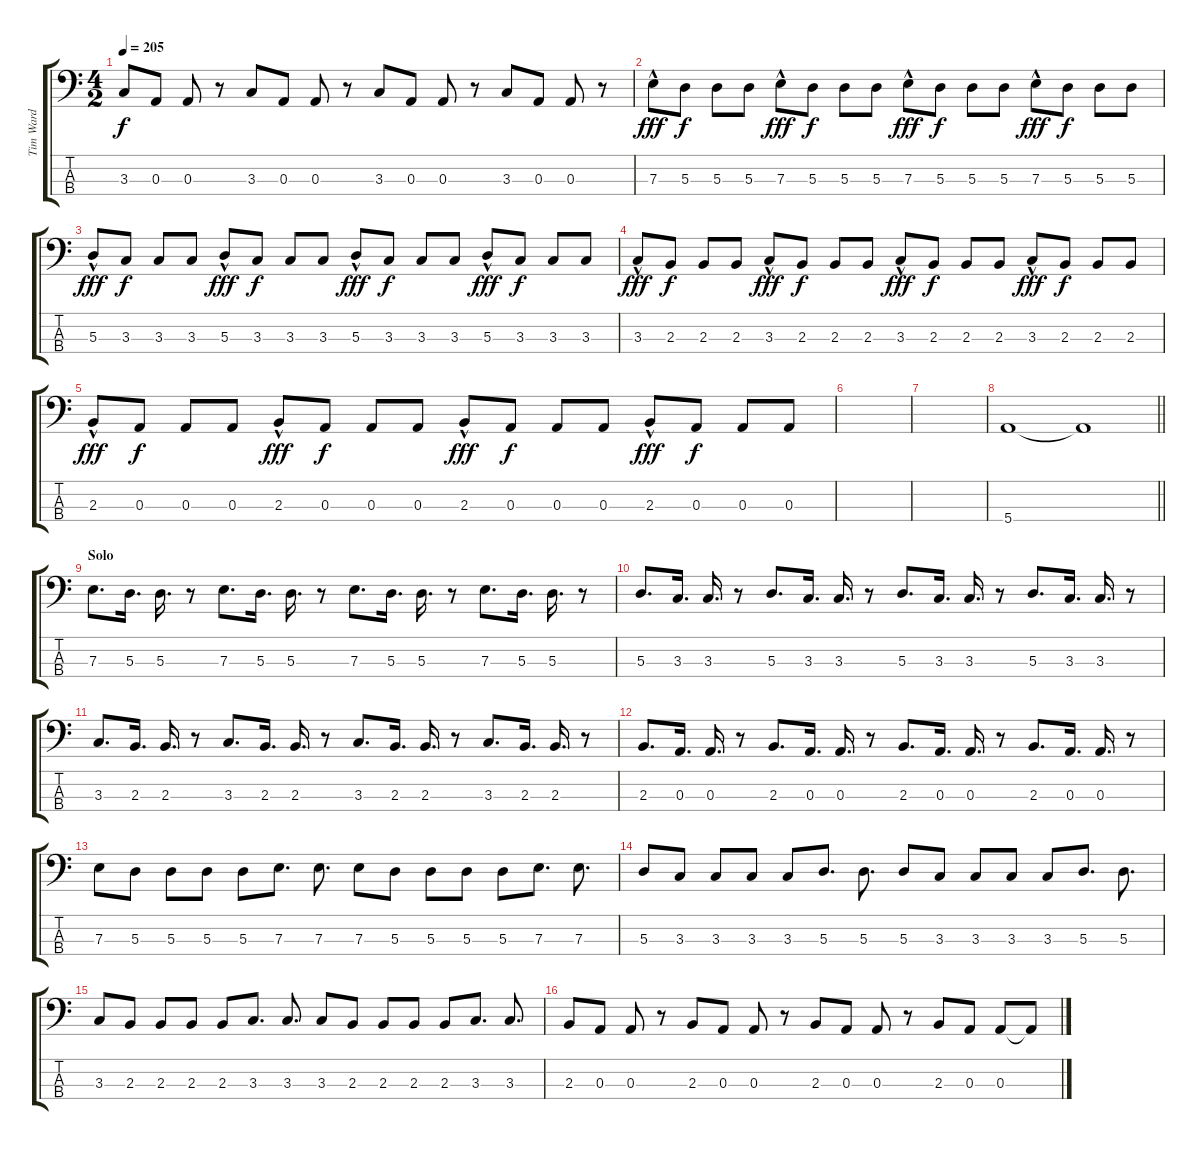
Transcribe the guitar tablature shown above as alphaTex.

\track ("Tim Ward" "Tim Ward") {instrument electricbasspick}
\staff {score tabs}
\tuning (G2 D2 A1 E1) {hide}
\ts (4 2)
\tempo 205
\clef f4
\ks c
3.3.8{dy f} 0.3.8 0.3.8 r.8 3.3.8 0.3.8 0.3.8 r.8 3.3.8 0.3.8 0.3.8 r.8 3.3.8 0.3.8 0.3.8 r.8 |
7.3{hac}.8{dy fff} 5.3.8{dy f} 5.3.8 5.3.8 7.3{hac}.8{dy fff} 5.3.8{dy f} 5.3.8 5.3.8 7.3{hac}.8{dy fff} 5.3.8{dy f} 5.3.8 5.3.8 7.3{hac}.8{dy fff} 5.3.8{dy f} 5.3.8 5.3.8 |
5.3{hac}.8{dy fff} 3.3.8{dy f} 3.3.8 3.3.8 5.3{hac}.8{dy fff} 3.3.8{dy f} 3.3.8 3.3.8 5.3{hac}.8{dy fff} 3.3.8{dy f} 3.3.8 3.3.8 5.3{hac}.8{dy fff} 3.3.8{dy f} 3.3.8 3.3.8 |
3.3{hac}.8{dy fff} 2.3.8{dy f} 2.3.8 2.3.8 3.3{hac}.8{dy fff} 2.3.8{dy f} 2.3.8 2.3.8 3.3{hac}.8{dy fff} 2.3.8{dy f} 2.3.8 2.3.8 3.3{hac}.8{dy fff} 2.3.8{dy f} 2.3.8 2.3.8 |
2.3{hac}.8{dy fff} 0.3.8{dy f} 0.3.8 0.3.8 2.3{hac}.8{dy fff} 0.3.8{dy f} 0.3.8 0.3.8 2.3{hac}.8{dy fff} 0.3.8{dy f} 0.3.8 0.3.8 2.3{hac}.8{dy fff} 0.3.8{dy f} 0.3.8 0.3.8 |
|
|
\barLineRight lightlight
5.4.1 5.4{t}.1 |
\section ("" "Solo")
7.3.8{d} 5.3.16{d} 5.3.16{d} r.8 7.3.8{d} 5.3.16{d} 5.3.16{d} r.8 7.3.8{d} 5.3.16{d} 5.3.16{d} r.8 7.3.8{d} 5.3.16{d} 5.3.16{d} r.8 |
5.3.8{d} 3.3.16{d} 3.3.16{d} r.8 5.3.8{d} 3.3.16{d} 3.3.16{d} r.8 5.3.8{d} 3.3.16{d} 3.3.16{d} r.8 5.3.8{d} 3.3.16{d} 3.3.16{d} r.8 |
3.3.8{d} 2.3.16{d} 2.3.16{d} r.8 3.3.8{d} 2.3.16{d} 2.3.16{d} r.8 3.3.8{d} 2.3.16{d} 2.3.16{d} r.8 3.3.8{d} 2.3.16{d} 2.3.16{d} r.8 |
2.3.8{d} 0.3.16{d} 0.3.16{d} r.8 2.3.8{d} 0.3.16{d} 0.3.16{d} r.8 2.3.8{d} 0.3.16{d} 0.3.16{d} r.8 2.3.8{d} 0.3.16{d} 0.3.16{d} r.8 |
7.3.8 5.3.8 5.3.8 5.3.8 5.3.8 7.3.8{d} 7.3.8{d} 7.3.8 5.3.8 5.3.8 5.3.8 5.3.8 7.3.8{d} 7.3.8{d} |
5.3.8 3.3.8 3.3.8 3.3.8 3.3.8 5.3.8{d} 5.3.8{d} 5.3.8 3.3.8 3.3.8 3.3.8 3.3.8 5.3.8{d} 5.3.8{d} |
3.3.8 2.3.8 2.3.8 2.3.8 2.3.8 3.3.8{d} 3.3.8{d} 3.3.8 2.3.8 2.3.8 2.3.8 2.3.8 3.3.8{d} 3.3.8{d} |
2.3.8 0.3.8 0.3.8 r.8 2.3.8 0.3.8 0.3.8 r.8 2.3.8 0.3.8 0.3.8 r.8 2.3.8 0.3.8 0.3.8 0.3{t}.8
